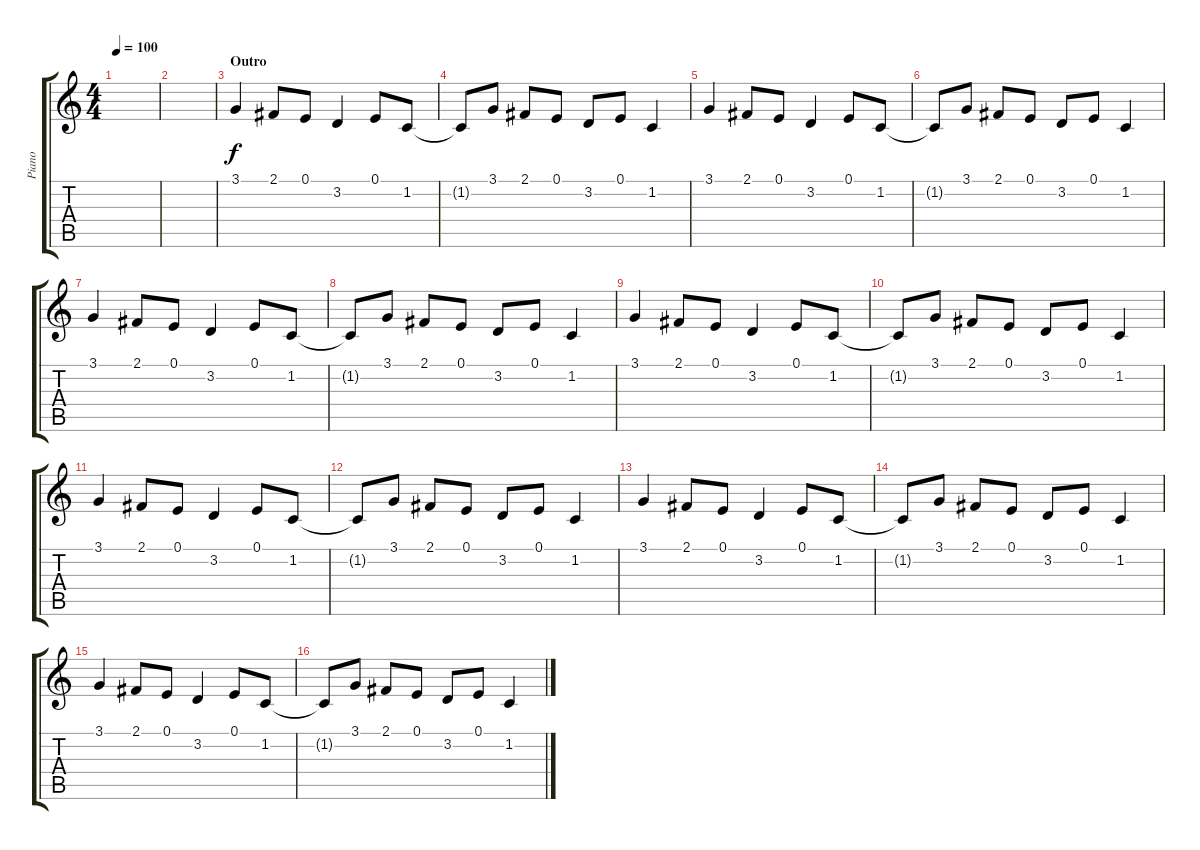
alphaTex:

\track ("Piano" "Piano") {instrument electricgrandpiano}
\staff {score tabs}
\tuning (E4 B3 G3 D3 A2 E2) {hide}
\ts (4 4)
\tempo 100
\clef g2
\ks c
|
|
\section ("" "Outro")
3.1.4 2.1.8 0.1.8 3.2.4 0.1.8 1.2.8 |
1.2{t}.8 3.1.8 2.1.8 0.1.8 3.2.8 0.1.8 1.2.4 |
3.1.4 2.1.8 0.1.8 3.2.4 0.1.8 1.2.8 |
1.2{t}.8 3.1.8 2.1.8 0.1.8 3.2.8 0.1.8 1.2.4 |
3.1.4 2.1.8 0.1.8 3.2.4 0.1.8 1.2.8 |
1.2{t}.8 3.1.8 2.1.8 0.1.8 3.2.8 0.1.8 1.2.4 |
3.1.4 2.1.8 0.1.8 3.2.4 0.1.8 1.2.8 |
1.2{t}.8 3.1.8 2.1.8 0.1.8 3.2.8 0.1.8 1.2.4 |
3.1.4 2.1.8 0.1.8 3.2.4 0.1.8 1.2.8 |
1.2{t}.8 3.1.8 2.1.8 0.1.8 3.2.8 0.1.8 1.2.4 |
3.1.4 2.1.8 0.1.8 3.2.4 0.1.8 1.2.8 |
1.2{t}.8 3.1.8 2.1.8 0.1.8 3.2.8 0.1.8 1.2.4 |
3.1.4 2.1.8 0.1.8 3.2.4 0.1.8 1.2.8 |
1.2{t}.8 3.1.8 2.1.8 0.1.8 3.2.8 0.1.8 1.2.4
